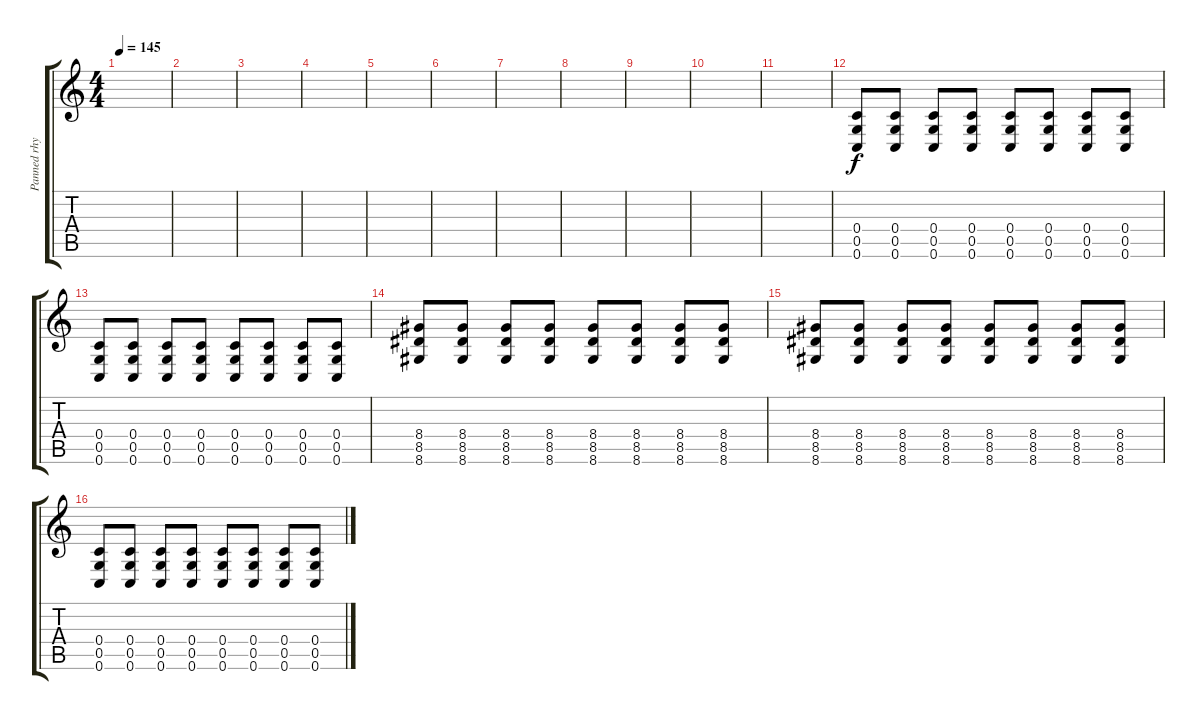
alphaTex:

\track ("Panned rhythm guitar 2" "Panned rhy") {instrument distortionguitar}
\staff {score tabs}
\tuning (D4 A3 F3 C3 G2 C2) {hide}
\ts (4 4)
\tempo 145
\clef g2
\ks c
|
|
|
|
|
|
|
|
|
|
|
(0.4 0.5 0.6).8{balance 8} (0.4 0.5 0.6).8 (0.4 0.5 0.6).8 (0.4 0.5 0.6).8 (0.4 0.5 0.6).8 (0.4 0.5 0.6).8 (0.4 0.5 0.6).8 (0.4 0.5 0.6).8 |
(0.4 0.5 0.6).8 (0.4 0.5 0.6).8 (0.4 0.5 0.6).8 (0.4 0.5 0.6).8 (0.4 0.5 0.6).8 (0.4 0.5 0.6).8 (0.4 0.5 0.6).8 (0.4 0.5 0.6).8 |
(8.4 8.5 8.6).8 (8.4 8.5 8.6).8 (8.4 8.5 8.6).8 (8.4 8.5 8.6).8 (8.4 8.5 8.6).8 (8.4 8.5 8.6).8 (8.4 8.5 8.6).8 (8.4 8.5 8.6).8 |
(8.4 8.5 8.6).8 (8.4 8.5 8.6).8 (8.4 8.5 8.6).8 (8.4 8.5 8.6).8 (8.4 8.5 8.6).8 (8.4 8.5 8.6).8 (8.4 8.5 8.6).8 (8.4 8.5 8.6).8 |
(0.4 0.5 0.6).8 (0.4 0.5 0.6).8 (0.4 0.5 0.6).8 (0.4 0.5 0.6).8 (0.4 0.5 0.6).8 (0.4 0.5 0.6).8 (0.4 0.5 0.6).8 (0.4 0.5 0.6).8
